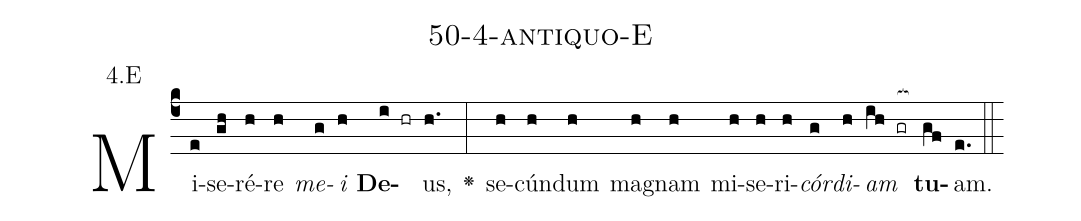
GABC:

name: 50-4-antiquo-E;
annotation: 4.E;
%%
(c4)Mi(e)se(gh)ré(h)re(h) <i>me</i>(g)<i>i</i>(h) <b>De</b>(i hr)us,(h.) <v>\greheightstar</v>(:) se(h)cún(h)dum(h) ma(h)gnam(h) mi(h)se(h)ri(h)<i>cór</i>(g)<i>di</i>(h)<i>am</i>(ih gr[ocb:1{]) <b>tu</b>(gf[ocb:0}])am.(e.) (::)


%E(h) u(g) o(h) u(ih) a(gf) e.(e.) (::)
